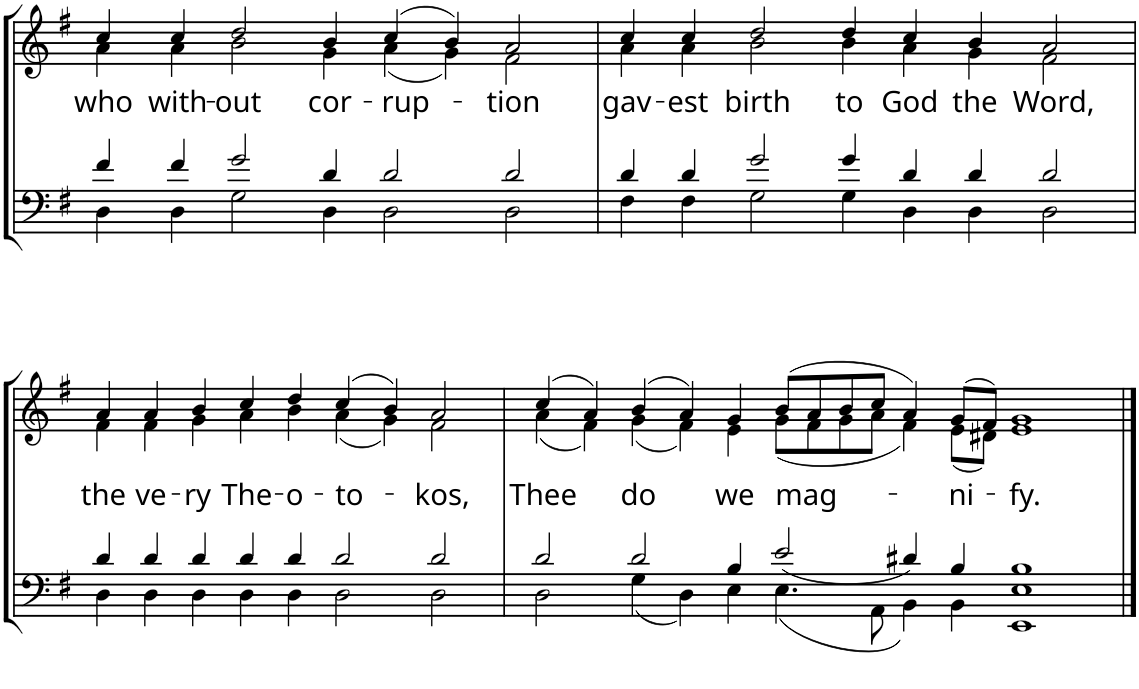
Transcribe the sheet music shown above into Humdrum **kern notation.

**kern	**kern	**text
*part1	*part1	*part1
*staff2	*staff1	*staff1
*I"Piano	*	*
*I'Pno.	*	*
!!LO:PB:g=z
*clefF4	*clefG2	*
*k[f#]	*k[f#]	*
*M63/4	*M63/4	*
=12	=12	=12
*^	*^	*
*	*^	*	*	*
!	!	!	!	!	!LO:LY:b
000ryy	4f#/	4D\	4cc/	4a\	who
!	!	!	!	!	!LO:LY:b
.	4f#/	4D\	4cc/	4a\	with-
!	!	!	!	!	!LO:LY:b
.	2g/	2G\	2dd/	2b\	-out
!	!	!	!	!	!LO:LY:b
.	4d/	4D\	4b/	4g\	cor-
!	!	!	!	!	!LO:LY:b
.	2d/	2D\	(4cc/	(4a\	-rup-
.	.	.	4b/)	4g\)	.
!	!	!	!	!	!LO:LY:b
.	2d/	2D\	2a/	2f#\	-tion
.	1ryy	1ryy	000ryy	000ryy	.
.	1ryy	1ryy	.	.	.
.	1ryy	1ryy	.	.	.
.	1ryy	1ryy	.	.	.
.	1ryy	1ryy	.	.	.
.	1ryy	1ryy	.	.	.
4%31ryy	.	.	.	.	.
.	2%15ryy	2%15ryy	.	.	.
.	.	.	00ryy	00ryy	.
.	.	.	1.ryy	1.ryy	.
=13	=13	=13	=13	=13	=13
!	!	!	!	!	!LO:LY:b
000ryy	4d/	4F#\	4cc/	4a\	gav-
!	!	!	!	!	!LO:LY:b
.	4d/	4F#\	4cc/	4a\	-est
!	!	!	!	!	!LO:LY:b
.	2g/	2G\	2dd/	2b\	birth
!	!	!	!	!	!LO:LY:b
.	4g/	4G\	4dd/	4b\	to
!	!	!	!	!	!LO:LY:b
.	4d/	4D\	4cc/	4a\	God
!	!	!	!	!	!LO:LY:b
.	4d/	4D\	4b/	4g\	the
!	!	!	!	!	!LO:LY:b
.	2d/	2D\	2a/	2f#\	Word,
.	1ryy	1ryy	000ryy	000ryy	.
.	1ryy	1ryy	.	.	.
.	1ryy	1ryy	.	.	.
.	1ryy	1ryy	.	.	.
.	1ryy	1ryy	.	.	.
.	1ryy	1ryy	.	.	.
4%31ryy	.	.	.	.	.
.	2%15ryy	2%15ryy	.	.	.
.	.	.	00ryy	00ryy	.
.	.	.	1.ryy	1.ryy	.
!!LO:LB:g=z	!!
=14	=14	=14	=14	=14	=14
!	!	!	!	!	!LO:LY:b
000ryy	4d/	4D\	4a/	4f#\	the
!	!	!	!	!	!LO:LY:b
.	4d/	4D\	4a/	4f#\	ve-
!	!	!	!	!	!LO:LY:b
.	4d/	4D\	4b/	4g\	-ry
!	!	!	!	!	!LO:LY:b
.	4d/	4D\	4cc/	4a\	The-
!	!	!	!	!	!LO:LY:b
.	4d/	4D\	4dd/	4b\	-o-
!	!	!	!	!	!LO:LY:b
.	2d/	2D\	(4cc/	(4a\	-to-
.	.	.	4b/)	4g\)	.
!	!	!	!	!	!LO:LY:b
.	2d/	2D\	2a/	2f#\	-kos,
.	1ryy	1ryy	000ryy	000ryy	.
.	1ryy	1ryy	.	.	.
.	1ryy	1ryy	.	.	.
.	1ryy	1ryy	.	.	.
.	1ryy	1ryy	.	.	.
.	1ryy	1ryy	.	.	.
4%31ryy	.	.	.	.	.
.	2%15ryy	2%15ryy	.	.	.
.	.	.	00ryy	00ryy	.
.	.	.	1.ryy	1.ryy	.
=15	=15	=15	=15	=15	=15
!	!	!	!	!	!LO:LY:b
000ryy	2d/	2D\	(4cc/	(4a\	Thee
.	.	.	4a/)	4f#\)	.
!	!	!	!	!	!LO:LY:b
.	2d/	4G\	(4b/	(4g\	do
.	.	4D\	4a/)	4f#\)	.
!	!	!	!	!	!LO:LY:b
.	4B/	4E\	4g/	4e\	we
!	!	!	!	!	!LO:LY:b
.	2e/	4.E\	(8b/L	(8g\L	mag-
.	.	.	8a/	8f#\	.
.	.	.	8b/	8g\	.
.	.	8AA\	8cc/J	8a\J	.
.	4d#X/	4BB\	4a/)	4f#\)	.
!	!	!	!	!	!LO:LY:b
.	4B/	4BB\	(8g/L	(8e\L	-ni-
.	.	.	8f#/J)	8d#X\J)	.
!	!	!	!	!	!LO:LY:b
.	1B	1EE 1E	1g	1e	-fy.
.	1ryy	1ryy	000ryy	000ryy	.
.	1ryy	1ryy	.	.	.
.	1ryy	1ryy	.	.	.
.	1ryy	1ryy	.	.	.
.	1ryy	1ryy	.	.	.
4%31ryy	.	.	.	.	.
.	2%15ryy	2%15ryy	.	.	.
.	.	.	00ryy	00ryy	.
.	.	.	2ryy	2ryy	.
*v	*v	*v	*	*	*
*	*v	*v	*
==	==	==
*-	*-	*-
